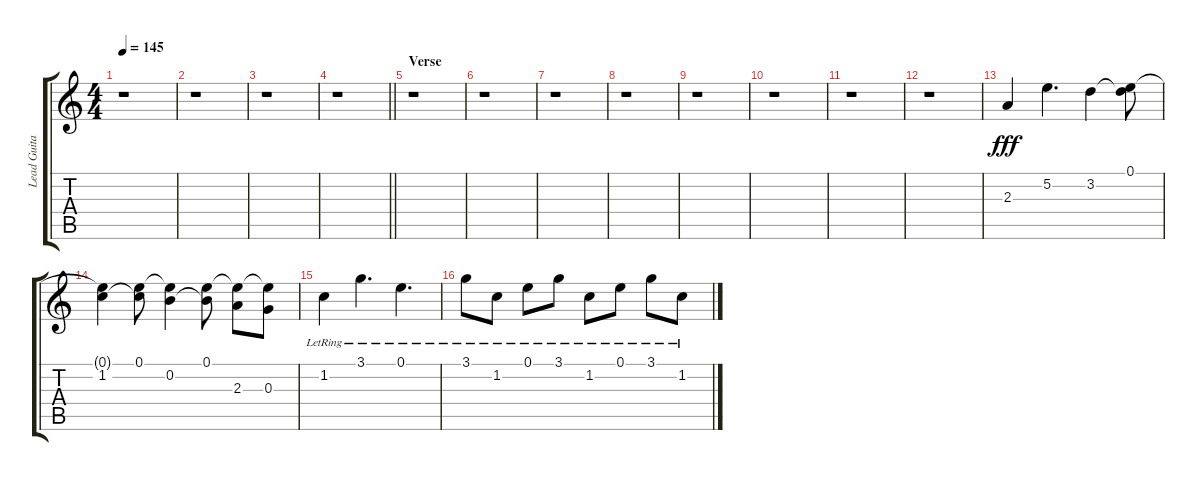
\track ("Lead Guitar - Overdriven" "Lead Guita") {instrument overdrivenguitar}
\staff {score tabs}
\tuning (E4 B3 G3 D3 A2 E2) {hide}
\ts (4 4)
\tempo 145
\clef g2
\ks c
r.1{dy ff} |
r.1 |
r.1 |
\barLineRight lightlight
r.1 |
\section ("" "Verse")
r.1 |
r.1 |
r.1 |
r.1 |
r.1 |
r.1 |
r.1 |
r.1 |
2.3.4{dy fff} 5.2.4{d} 3.2.4 (0.1 3.2{t}).8 |
(0.1{t} 1.2).4 (0.1 1.2{t}).8 (0.1{t} 0.2).4 (0.1 0.2{t}).8 (0.1{t} 2.3).8 (0.1{t} 0.3).8 |
1.2{lr}.4 3.1{lr}.4{d} 0.1{lr}.4{d} |
3.1{lr}.8 1.2{lr}.8 0.1{lr}.8 3.1{lr}.8 1.2{lr}.8 0.1{lr}.8 3.1{lr}.8 1.2{lr}.8
